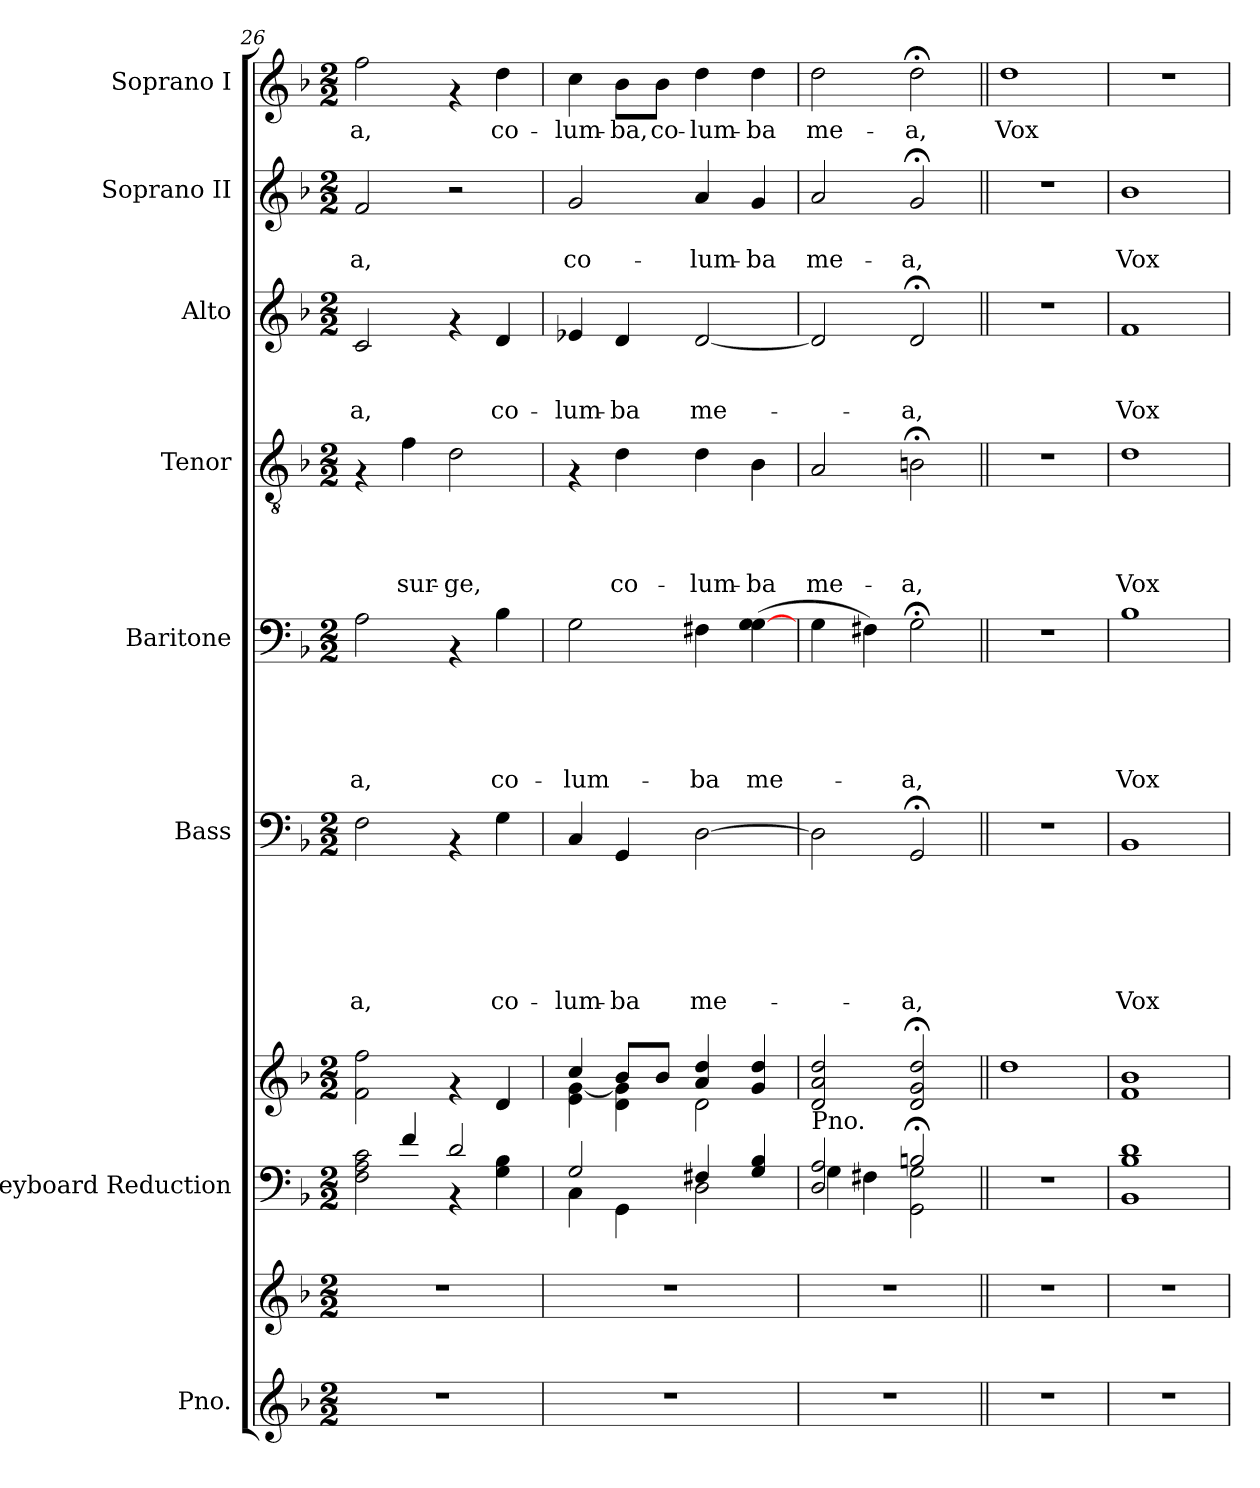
**kern	**kern	**kern	**kern	**kern	**text	**text	**text	**text	**text	**text	**kern	**text	**text	**text	**text	**text	**kern	**text	**text	**text	**text	**kern	**text	**text	**text	**kern	**text	**text	**kern	**text
*part8	*part8	*part7	*part7	*part6	*part6	*part6	*part6	*part6	*part6	*part6	*part5	*part5	*part5	*part5	*part5	*part5	*part4	*part4	*part4	*part4	*part4	*part3	*part3	*part3	*part3	*part2	*part2	*part2	*part1	*part1
*staff10	*staff9	*staff8	*staff7	*staff6	*staff6	*staff6	*staff6	*staff6	*staff6	*staff6	*staff5	*staff5	*staff5	*staff5	*staff5	*staff5	*staff4	*staff4	*staff4	*staff4	*staff4	*staff3	*staff3	*staff3	*staff3	*staff2	*staff2	*staff2	*staff1	*staff1
*I"Pno.	*	*I"Keyboard Reduction	*	*I"Bass	*	*	*	*	*	*	*I"Baritone	*	*	*	*	*	*I"Tenor	*	*	*	*	*I"Alto	*	*	*	*I"Soprano II	*	*	*I"Soprano I	*
*	*	*	*	*I'B.	*	*	*	*	*	*	*I'Bar.	*	*	*	*	*	*I'T.	*	*	*	*	*I'A.	*	*	*	*I'S. II	*	*	*I'S. I	*
*clefG2	*clefG2	*clefF4	*clefG2	*clefF4	*	*	*	*	*	*	*clefF4	*	*	*	*	*	*clefGv2	*	*	*	*	*clefG2	*	*	*	*clefG2	*	*	*clefG2	*
*k[b-]	*k[b-]	*k[b-]	*k[b-]	*k[b-]	*	*	*	*	*	*	*k[b-]	*	*	*	*	*	*k[b-]	*	*	*	*	*k[b-]	*	*	*	*k[b-]	*	*	*k[b-]	*
*F:	*F:	*F:	*F:	*F:	*	*	*	*	*	*	*F:	*	*	*	*	*	*F:	*	*	*	*	*F:	*	*	*	*F:	*	*	*F:	*
*M2/2	*M2/2	*M2/2	*M2/2	*M2/2	*	*	*	*	*	*	*M2/2	*	*	*	*	*	*M2/2	*	*	*	*	*M2/2	*	*	*	*M2/2	*	*	*M2/2	*
=26	=26	=26	=26	=26	=26	=26	=26	=26	=26	=26	=26	=26	=26	=26	=26	=26	=26	=26	=26	=26	=26	=26	=26	=26	=26	=26	=26	=26	=26	=26
*	*	*^	*	*	*	*	*	*	*	*	*	*	*	*	*	*	*	*	*	*	*	*	*	*	*	*	*	*	*	*
!	!	!	!	!	!	!	!	!	!	!	!LO:LY:b	!	!	!	!	!	!LO:LY:b	!	!	!	!	!	!	!	!	!LO:LY:b	!	!	!LO:LY:b	!	!LO:LY:b
1r	1r	2F\ 2A\ 2c\	4ryy	2f\ 2ff\	2F\	.	.	.	.	.	-a,	2A\	.	.	.	.	-a,	4rF	.	.	.	.	2c/	.	.	-a,	2f/	.	-a,	2ff\	-a,
!	!	!	!	!	!	!	!	!	!	!	!	!	!	!	!	!	!	!	!	!	!	!LO:LY:b	!	!	!	!	!	!	!	!	!
.	.	.	4f/	.	.	.	.	.	.	.	.	.	.	.	.	.	.	4f\	.	.	.	sur-	.	.	.	.	.	.	.	.	.
!	!	!	!	!	!	!	!	!	!	!	!	!	!	!	!	!	!	!	!	!	!	!LO:LY:b	!	!	!	!	!	!	!	!	!
.	.	2d/	4rAA	4rf	4rAA	.	.	.	.	.	.	4rAA	.	.	.	.	.	2d\	.	.	.	-ge,	4rf	.	.	.	2r	.	.	4rf	.
!	!	!	!	!	!	!	!	!	!	!	!LO:LY:b	!	!	!	!	!	!LO:LY:b	!	!	!	!	!	!	!	!	!LO:LY:b	!	!	!	!	!LO:LY:b
.	.	.	4G\ 4B-\	4d/	4G\	.	.	.	.	.	co-	4B-\	.	.	.	.	co-	.	.	.	.	.	4d/	.	.	co-	.	.	.	4dd\	co-
!!LO:LB:g=z
=27	=27	=27	=27	=27	=27	=27	=27	=27	=27	=27	=27	=27	=27	=27	=27	=27	=27	=27	=27	=27	=27	=27	=27	=27	=27	=27	=27	=27	=27	=27	=27
*	*	*	*	*^	*	*	*	*	*	*	*	*	*	*	*	*	*	*	*	*	*	*	*	*	*	*	*	*	*	*	*
!	!	!	!	!	!	!	!	!	!	!	!	!LO:LY:b	!	!	!	!	!	!LO:LY:b	!	!	!	!	!	!	!	!	!LO:LY:b	!	!	!LO:LY:b	!	!LO:LY:b
1r	1r	2G/	4C\	4cc/	4e\ [<4g\	4C/	.	.	.	.	.	-lum-	2G\	.	.	.	.	-lum-	4rF	.	.	.	.	4e-X/	.	.	-lum-	2g/	.	co-	4cc\	-lum-
!	!	!	!	!	!	!	!	!	!	!	!	!LO:LY:b	!	!	!	!	!	!	!	!	!	!	!LO:LY:b	!	!	!	!LO:LY:b	!	!	!	!	!LO:LY:b
.	.	.	4GG\	8b-/L	4d\ 4g\]	4GG/	.	.	.	.	.	-ba	.	.	.	.	.	.	4d\	.	.	.	co-	4d/	.	.	-ba	.	.	.	8b-\L	-ba,
!	!	!	!	!	!	!	!	!	!	!	!	!	!	!	!	!	!	!	!	!	!	!	!	!	!	!	!	!	!	!	!	!LO:LY:b
.	.	.	.	8b-/J	.	.	.	.	.	.	.	.	.	.	.	.	.	.	.	.	.	.	.	.	.	.	.	.	.	.	8b-\J	co-
!	!	!	!	!	!	!	!	!	!	!	!	!LO:LY:b	!	!	!	!	!	!LO:LY:b	!	!	!	!	!LO:LY:b	!	!	!	!LO:LY:b	!	!	!LO:LY:b	!	!LO:LY:b
.	.	4F#X/	2D\	4a/ 4dd/	2d\	[>2D\	.	.	.	.	.	me-	4F#X\	.	.	.	.	-ba	4d\	.	.	.	-lum-	[<2d/	.	.	me-	4a/	.	-lum-	4dd\	-lum-
!	!	!	!	!	!	!	!	!	!	!	!	!	!	!	!	!	!	!LO:LY:b	!	!	!	!	!LO:LY:b	!	!	!	!	!	!	!LO:LY:b	!	!LO:LY:b
.	.	4G/ 4B-/	.	4g/ 4dd/	.	.	.	.	.	.	.	.	(>4G\ [>4G\	.	.	.	.	me-	4B-\	.	.	.	-ba	.	.	.	.	4g/	.	-ba	4dd\	-ba
*	*	*	*	*v	*v	*	*	*	*	*	*	*	*	*	*	*	*	*	*	*	*	*	*	*	*	*	*	*	*	*	*	*
=28	=28	=28	=28	=28	=28	=28	=28	=28	=28	=28	=28	=28	=28	=28	=28	=28	=28	=28	=28	=28	=28	=28	=28	=28	=28	=28	=28	=28	=28	=28	=28
!	!	!	!	!LO:TX:b:t=Pno.	!	!	!	!	!	!	!	!	!	!	!	!	!	!	!	!	!	!	!	!	!	!	!	!	!	!	!
!	!	!	!	!	!	!	!	!	!	!	!	!	!	!	!	!	!	!	!	!	!	!LO:LY:b	!	!	!	!	!	!	!LO:LY:b	!	!LO:LY:b
1r	1r	2D/ 2A/	4G\	2d/ 2a/ 2dd/	2D\]	.	.	.	.	.	.	4G\	.	.	.	.	.	2A/	.	.	.	me-	2d/]	.	.	.	2a/	.	me-	2dd\	me-
.	.	.	4F#X\	.	.	.	.	.	.	.	.	4F#X\)	.	.	.	.	.	.	.	.	.	.	.	.	.	.	.	.	.	.	.
!	!	!	!	!	!	!	!	!	!	!	!LO:LY:b	!	!	!	!	!	!LO:LY:b	!	!	!	!	!LO:LY:b	!	!	!	!LO:LY:b	!	!	!LO:LY:b	!	!LO:LY:b
.	.	2Bn;</	2GG\ 2G\	2d/;< 2g/;< 2dd/;<	2GG;</	.	.	.	.	.	-a,	2G;<\	.	.	.	.	-a,	2Bn;<\	.	.	.	-a,	2d;</	.	.	-a,	2g;</	.	-a,	2dd;<\	-a,
=29||	=29||	=29||	=29||	=29||	=29||	=29||	=29||	=29||	=29||	=29||	=29||	=29||	=29||	=29||	=29||	=29||	=29||	=29||	=29||	=29||	=29||	=29||	=29||	=29||	=29||	=29||	=29||	=29||	=29||	=29||	=29||
!	!	!	!	!	!	!	!	!	!	!	!	!	!	!	!	!	!	!	!	!	!	!	!	!	!	!	!	!	!	!	!LO:LY:b
*	*	*v	*v	*	*	*	*	*	*	*	*	*	*	*	*	*	*	*	*	*	*	*	*	*	*	*	*	*	*	*	*
1r	1r	1r	1dd	1r	.	.	.	.	.	.	1r	.	.	.	.	.	1r	.	.	.	.	1r	.	.	.	1r	.	.	1dd	Vox
=30	=30	=30	=30	=30	=30	=30	=30	=30	=30	=30	=30	=30	=30	=30	=30	=30	=30	=30	=30	=30	=30	=30	=30	=30	=30	=30	=30	=30	=30	=30
!	!	!	!	!	!	!	!	!	!	!LO:LY:b	!	!	!	!	!	!LO:LY:b	!	!	!	!	!LO:LY:b	!	!	!	!LO:LY:b	!	!	!LO:LY:b	!	!
1r	1r	1BB- 1B- 1d	1f 1b-	1BB-	.	.	.	.	.	Vox	1B-	.	.	.	.	Vox	1d	.	.	.	Vox	1f	.	.	Vox	1b-	.	Vox	1r	.
=	=	=	=	=	=	=	=	=	=	=	=	=	=	=	=	=	=	=	=	=	=	=	=	=	=	=	=	=	=	=
*-	*-	*-	*-	*-	*-	*-	*-	*-	*-	*-	*-	*-	*-	*-	*-	*-	*-	*-	*-	*-	*-	*-	*-	*-	*-	*-	*-	*-	*-	*-
